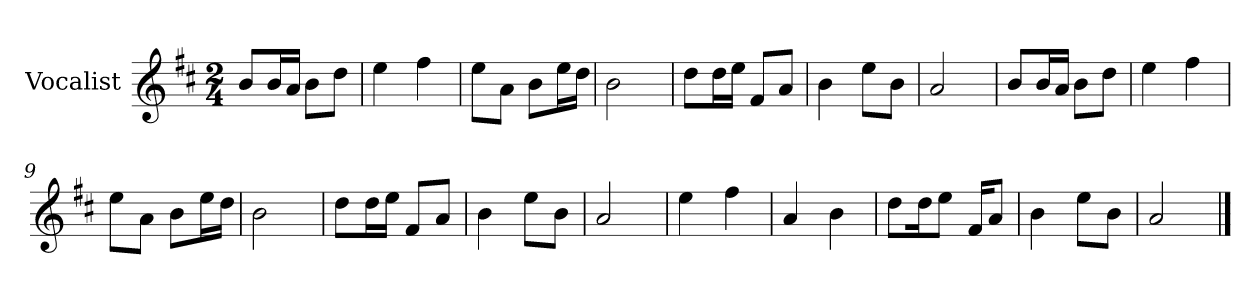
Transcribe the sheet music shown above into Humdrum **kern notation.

**kern
*part1
*staff1
*I"Vocalist
*k[f#c#]
*D:
*M2/4
=
8bL
16bL
16aJJ
8bL
8ddJ
=1
4ee
4ff#
=2
8eeL
8aJ
8bL
16eeL
16ddJJ
=3
2b
=4
8ddL
16ddL
16eeJJ
8f#L
8aJ
=5
4b
8eeL
8bJ
=6
2a
=7
8bL
16bL
16aJJ
8bL
8ddJ
=8
4ee
4ff#
=9
8eeL
8aJ
8bL
16eeL
16ddJJ
=10
2b
=11
8ddL
16ddL
16eeJJ
8f#L
8aJ
=12
4b
8eeL
8bJ
=13
2a
=14
4ee
4ff#
=15
4a
4b
=16
8ddL
16ddK
8eeJ
16f#KL
8aJ
=17
4b
8eeL
8bJ
=18
2a
==
*-
